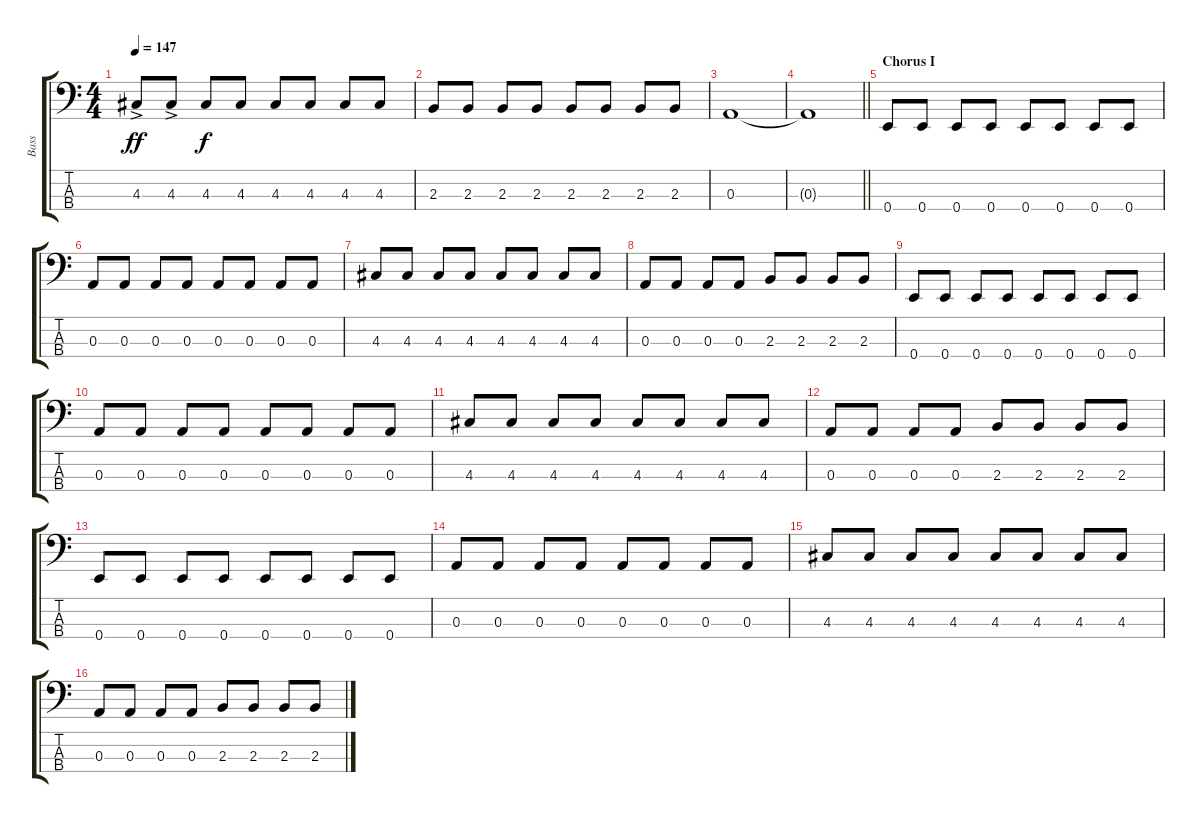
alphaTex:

\track ("Bass" "Bass") {instrument electricbasspick}
\staff {score tabs}
\tuning (G2 D2 A1 E1) {hide}
\ts (4 4)
\tempo 147
\clef f4
\ks c
4.3{ac}.8{dy ff} 4.3{ac}.8 4.3.8{dy f} 4.3.8 4.3.8 4.3.8 4.3.8 4.3.8 |
2.3.8 2.3.8 2.3.8 2.3.8 2.3.8 2.3.8 2.3.8 2.3.8 |
0.3.1 |
\barLineRight lightlight
0.3{t}.1 |
\section ("" "Chorus I")
0.4.8 0.4.8 0.4.8 0.4.8 0.4.8 0.4.8 0.4.8 0.4.8 |
0.3.8 0.3.8 0.3.8 0.3.8 0.3.8 0.3.8 0.3.8 0.3.8 |
4.3.8 4.3.8 4.3.8 4.3.8 4.3.8 4.3.8 4.3.8 4.3.8 |
0.3.8 0.3.8 0.3.8 0.3.8 2.3.8 2.3.8 2.3.8 2.3.8 |
0.4.8 0.4.8 0.4.8 0.4.8 0.4.8 0.4.8 0.4.8 0.4.8 |
0.3.8 0.3.8 0.3.8 0.3.8 0.3.8 0.3.8 0.3.8 0.3.8 |
4.3.8 4.3.8 4.3.8 4.3.8 4.3.8 4.3.8 4.3.8 4.3.8 |
0.3.8 0.3.8 0.3.8 0.3.8 2.3.8 2.3.8 2.3.8 2.3.8 |
0.4.8 0.4.8 0.4.8 0.4.8 0.4.8 0.4.8 0.4.8 0.4.8 |
0.3.8 0.3.8 0.3.8 0.3.8 0.3.8 0.3.8 0.3.8 0.3.8 |
4.3.8 4.3.8 4.3.8 4.3.8 4.3.8 4.3.8 4.3.8 4.3.8 |
0.3.8 0.3.8 0.3.8 0.3.8 2.3.8 2.3.8 2.3.8 2.3.8
